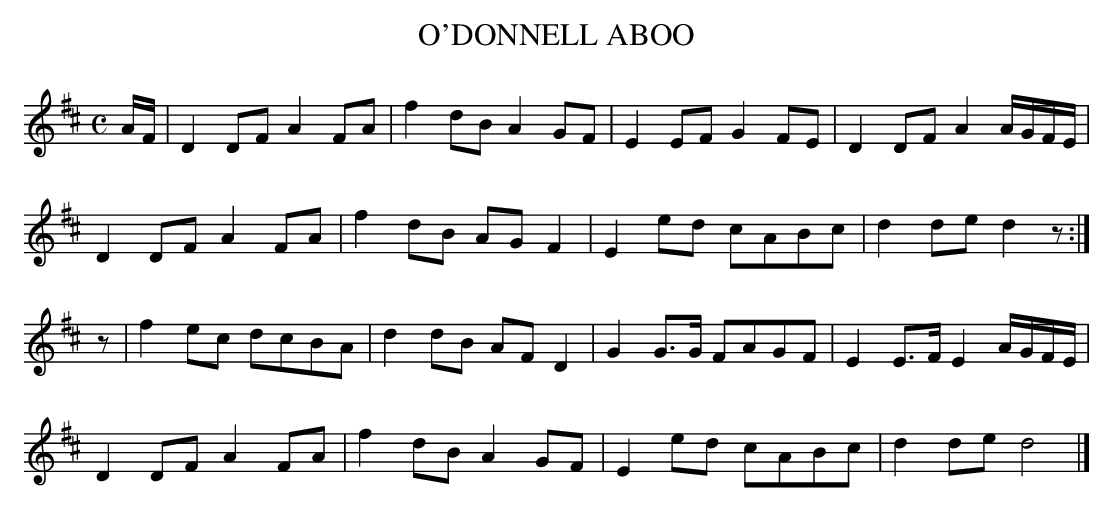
X:1
T:O'DONNELL ABOO
Y:"moderately"
M:C
L:1/8
K:D
A/F/|D2DF A2FA|f2dB A2GF|E2EF G2FE|D2DF A2 A/G/F/E/|
D2DF A2FA|f2dB AG F2|E2ed cABc|d2de d2z:|
z|f2ec dcBA|d2dB AF D2|G2G>G FAGF|E2E>F E2 A/G/F/E/|
D2DF A2FA|f2dB A2GF|E2ed cABc|d2de d4|]
